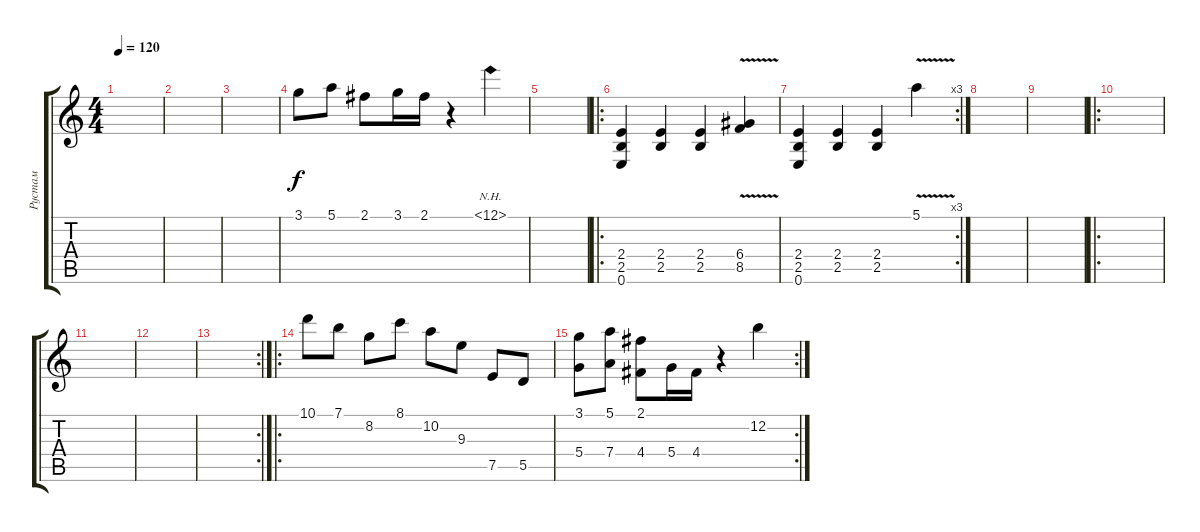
\track ("Рустам" "Рустам") {instrument overdrivenguitar}
\staff {score tabs}
\tuning (E4 B3 G3 D3 A2 E2) {hide}
\ts (4 4)
\tempo 120
\clef g2
\ks c
|
|
|
3.1.8 5.1.8 2.1.8 3.1.16 2.1.16 r.4 12.1{nh}.4 |
|
\ro
(2.4 2.5 0.6).4 (2.4 2.5).4 (2.4 2.5).4 (6.4 8.5{v}).4 |
\rc 3
(2.4 2.5 0.6).4 (2.4 2.5).4 (2.4 2.5).4 5.1{v}.4 |
|
|
\ro
|
|
|
\rc 2
|
\ro
10.1.8 7.1.8 8.2.8 8.1.8 10.2.8 9.3.8 7.5.8 5.5.8 |
\rc 2
(3.1 5.4).8 (5.1 7.4).8 (2.1 4.4).8 5.4.16 4.4.16 r.4 12.2.4
